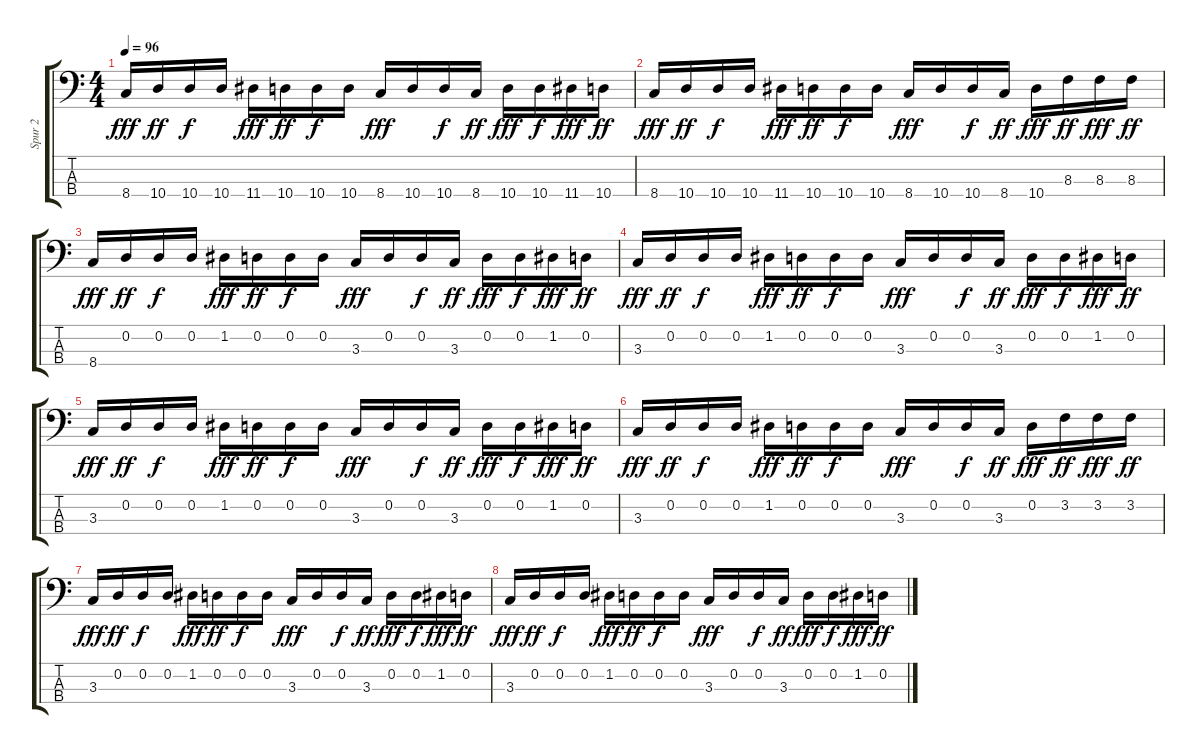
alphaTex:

\track ("Spur 2" "Spur 2") {instrument synthbass2}
\staff {score tabs}
\tuning (G2 D2 A1 E1) {hide}
\ts (4 4)
\tempo 96
\clef f4
\ks c
8.4.16{dy fff} 10.4.16{dy ff} 10.4.16{dy f} 10.4.16 11.4.16{dy fff} 10.4.16{dy ff} 10.4.16{dy f} 10.4.16 8.4.16{dy fff} 10.4.16 10.4.16{dy f} 8.4.16{dy ff} 10.4.16{dy fff} 10.4.16{dy f} 11.4.16{dy fff} 10.4.16{dy ff} |
8.4.16{dy fff} 10.4.16{dy ff} 10.4.16{dy f} 10.4.16 11.4.16{dy fff} 10.4.16{dy ff} 10.4.16{dy f} 10.4.16 8.4.16{dy fff} 10.4.16 10.4.16{dy f} 8.4.16{dy ff} 10.4.16{dy fff} 8.3.16{dy ff} 8.3.16{dy fff} 8.3.16{dy ff} |
8.4.16{dy fff} 0.2.16{dy ff} 0.2.16{dy f} 0.2.16 1.2.16{dy fff} 0.2.16{dy ff} 0.2.16{dy f} 0.2.16 3.3.16{dy fff} 0.2.16 0.2.16{dy f} 3.3.16{dy ff} 0.2.16{dy fff} 0.2.16{dy f} 1.2.16{dy fff} 0.2.16{dy ff} |
3.3.16{dy fff} 0.2.16{dy ff} 0.2.16{dy f} 0.2.16 1.2.16{dy fff} 0.2.16{dy ff} 0.2.16{dy f} 0.2.16 3.3.16{dy fff} 0.2.16 0.2.16{dy f} 3.3.16{dy ff} 0.2.16{dy fff} 0.2.16{dy f} 1.2.16{dy fff} 0.2.16{dy ff} |
3.3.16{dy fff} 0.2.16{dy ff} 0.2.16{dy f} 0.2.16 1.2.16{dy fff} 0.2.16{dy ff} 0.2.16{dy f} 0.2.16 3.3.16{dy fff} 0.2.16 0.2.16{dy f} 3.3.16{dy ff} 0.2.16{dy fff} 0.2.16{dy f} 1.2.16{dy fff} 0.2.16{dy ff} |
3.3.16{dy fff} 0.2.16{dy ff} 0.2.16{dy f} 0.2.16 1.2.16{dy fff} 0.2.16{dy ff} 0.2.16{dy f} 0.2.16 3.3.16{dy fff} 0.2.16 0.2.16{dy f} 3.3.16{dy ff} 0.2.16{dy fff} 3.2.16{dy ff} 3.2.16{dy fff} 3.2.16{dy ff} |
3.3.16{dy fff} 0.2.16{dy ff} 0.2.16{dy f} 0.2.16 1.2.16{dy fff} 0.2.16{dy ff} 0.2.16{dy f} 0.2.16 3.3.16{dy fff} 0.2.16 0.2.16{dy f} 3.3.16{dy ff} 0.2.16{dy fff} 0.2.16{dy f} 1.2.16{dy fff} 0.2.16{dy ff} |
3.3.16{dy fff} 0.2.16{dy ff} 0.2.16{dy f} 0.2.16 1.2.16{dy fff} 0.2.16{dy ff} 0.2.16{dy f} 0.2.16 3.3.16{dy fff} 0.2.16 0.2.16{dy f} 3.3.16{dy ff} 0.2.16{dy fff} 0.2.16{dy f} 1.2.16{dy fff} 0.2.16{dy ff}
